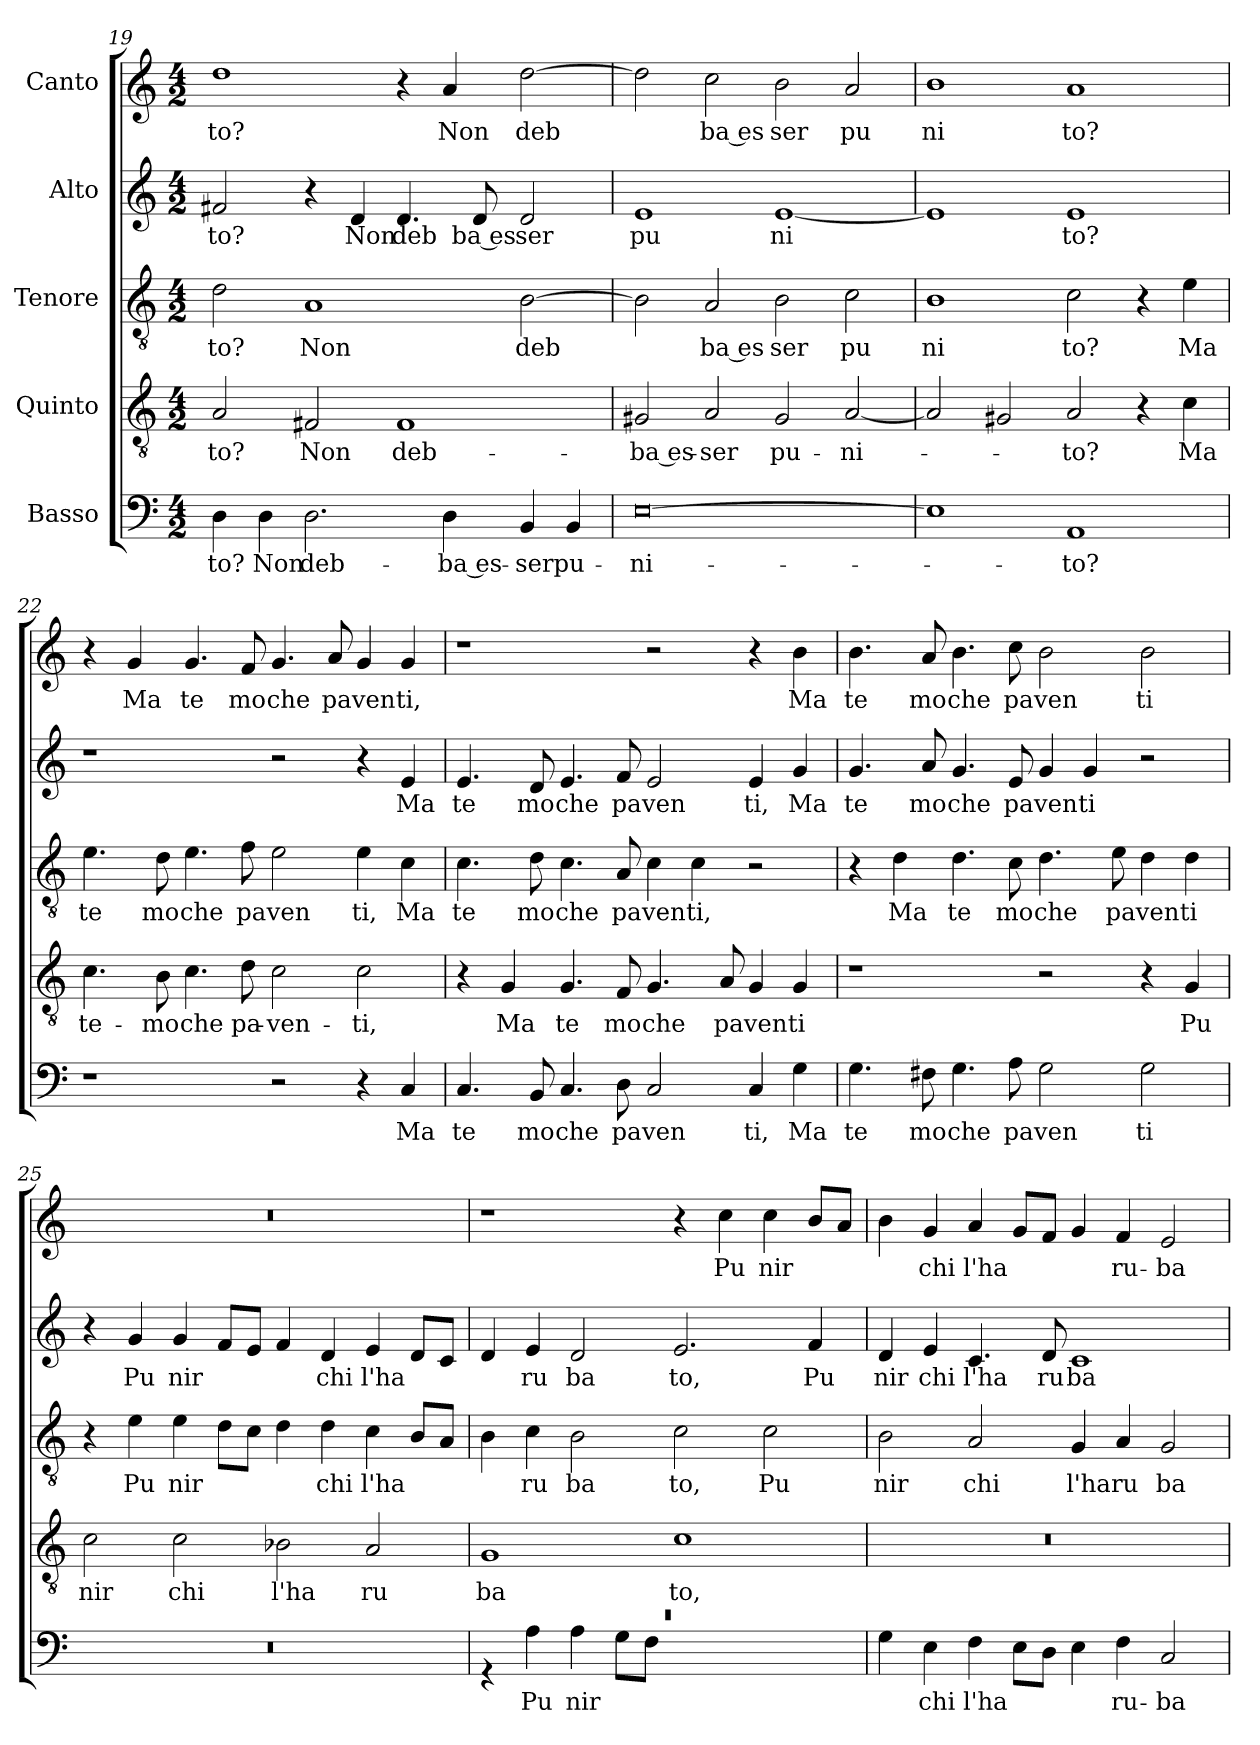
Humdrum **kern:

**kern	**text	**kern	**text	**kern	**text	**kern	**text	**kern	**text
*part5	*part5	*part4	*part4	*part3	*part3	*part2	*part2	*part1	*part1
*staff5	*staff5	*staff4	*staff4	*staff3	*staff3	*staff2	*staff2	*staff1	*staff1
*I"Basso	*	*I"Quinto	*	*I"Tenore	*	*I"Alto	*	*I"Canto	*
*clefF4	*	*clefGv2	*	*clefGv2	*	*clefG2	*	*clefG2	*
*M4/2	*	*M4/2	*	*M4/2	*	*M4/2	*	*M4/2	*
=19	=19	=19	=19	=19	=19	=19	=19	=19	=19
!	!LO:LY:b	!	!LO:LY:b	!	!LO:LY:b	!	!LO:LY:b	!	!LO:LY:b
4D\	-to?	2A/	-to?	2d\	to?	2f#X/	to?	1dd	to?
!	!LO:LY:b	!	!	!	!	!	!	!	!
4D\	Non	.	.	.	.	.	.	.	.
!	!LO:LY:b	!	!LO:LY:b	!	!LO:LY:b	!	!	!	!
2.D\	deb-	2F#X/	Non	1A	Non	4r	.	.	.
!	!	!	!	!	!	!	!LO:LY:b	!	!
.	.	.	.	.	.	4d/	Non	.	.
!	!	!	!LO:LY:b	!	!	!	!LO:LY:b	!	!
.	.	1F#	deb-	.	.	4.d/	deb	4r	.
!	!LO:LY:b	!	!	!	!	!	!	!	!LO:LY:b
4D\	ba es-	.	.	.	.	.	.	4a/	Non
!	!	!	!	!	!	!	!LO:LY:b	!	!
.	.	.	.	.	.	8d/	ba es	.	.
!	!LO:LY:b	!	!	!	!LO:LY:b	!	!LO:LY:b	!	!LO:LY:b
4BB/	-serpu-	.	.	[2B\	deb	2d/	ser	[2dd\	deb
4BB/	.	.	.	.	.	.	.	.	.
=20	=20	=20	=20	=20	=20	=20	=20	=20	=20
!	!LO:LY:b	!	!LO:LY:b	!	!	!	!LO:LY:b	!	!
[0E	-ni-	2G#X/	ba es-	2B\]	.	1e	pu	2dd\]	.
!	!	!	!LO:LY:b	!	!LO:LY:b	!	!	!	!LO:LY:b
.	.	2A/	-ser	2A/	ba es	.	.	2cc\	ba es
!	!	!	!LO:LY:b	!	!LO:LY:b	!	!LO:LY:b	!	!LO:LY:b
.	.	2G#/	pu-	2B\	ser	[1e	ni	2b\	ser
!	!	!	!LO:LY:b	!	!LO:LY:b	!	!	!	!LO:LY:b
.	.	[2A/	-ni-	2c\	pu	.	.	2a/	pu
=21	=21	=21	=21	=21	=21	=21	=21	=21	=21
!	!	!	!	!	!LO:LY:b	!	!	!	!LO:LY:b
1E]	.	2A/]	.	1B	ni	1e]	.	1b	ni
.	.	2G#X/	.	.	.	.	.	.	.
!	!LO:LY:b	!	!LO:LY:b	!	!LO:LY:b	!	!LO:LY:b	!	!LO:LY:b
1AA	-to?	2A/	-to?	2c\	to?	1e	to?	1a	to?
.	.	4r	.	4r	.	.	.	.	.
!	!	!	!LO:LY:b	!	!LO:LY:b	!	!	!	!
.	.	4c\	Ma	4e\	Ma	.	.	.	.
=22	=22	=22	=22	=22	=22	=22	=22	=22	=22
!	!	!	!LO:LY:b	!	!LO:LY:b	!	!	!	!
1r	.	4.c\	te-	4.e\	te	1r	.	4r	.
!	!	!	!	!	!	!	!	!	!LO:LY:b
.	.	.	.	.	.	.	.	4g/	Ma
!	!	!	!LO:LY:b	!	!LO:LY:b	!	!	!	!
.	.	8B\	-mo	8d\	mo	.	.	.	.
!	!	!	!LO:LY:b	!	!LO:LY:b	!	!	!	!LO:LY:b
.	.	4.c\	che	4.e\	che	.	.	4.g/	te
!	!	!	!LO:LY:b	!	!LO:LY:b	!	!	!	!LO:LY:b
.	.	8d\	pa-	8f\	pa	.	.	8f/	mo
!	!	!	!LO:LY:b	!	!LO:LY:b	!	!	!	!LO:LY:b
2r	.	2c\	-ven-	2e\	ven	2r	.	4.g/	che
!	!	!	!	!	!	!	!	!	!LO:LY:b
.	.	.	.	.	.	.	.	8a/	pa
!	!	!	!LO:LY:b	!	!LO:LY:b	!	!	!	!LO:LY:b
4r	.	2c\	-ti,	4e\	ti,	4r	.	4g/	ven
!	!LO:LY:b	!	!	!	!LO:LY:b	!	!LO:LY:b	!	!LO:LY:b
4C/	Ma	.	.	4c\	Ma	4e/	Ma	4g/	ti,
!!LO:LB:g=z
=23	=23	=23	=23	=23	=23	=23	=23	=23	=23
!	!LO:LY:b	!	!	!	!LO:LY:b	!	!LO:LY:b	!	!
4.C/	te	4r	.	4.c\	te	4.e/	te	1r	.
!	!	!	!LO:LY:b	!	!	!	!	!	!
.	.	4G/	Ma	.	.	.	.	.	.
!	!LO:LY:b	!	!	!	!LO:LY:b	!	!LO:LY:b	!	!
8BB/	mo	.	.	8d\	mo	8d/	mo	.	.
!	!LO:LY:b	!	!LO:LY:b	!	!LO:LY:b	!	!LO:LY:b	!	!
4.C/	che	4.G/	te	4.c\	che	4.e/	che	.	.
!	!LO:LY:b	!	!LO:LY:b	!	!LO:LY:b	!	!LO:LY:b	!	!
8D\	pa	8F/	mo	8A/	pa	8f/	pa	.	.
!	!LO:LY:b	!	!LO:LY:b	!	!LO:LY:b	!	!LO:LY:b	!	!
2C/	ven	4.G/	che	4c\	ven	2e/	ven	2r	.
!	!	!	!	!	!LO:LY:b	!	!	!	!
.	.	.	.	4c\	ti,	.	.	.	.
!	!	!	!LO:LY:b	!	!	!	!	!	!
.	.	8A/	pa	.	.	.	.	.	.
!	!LO:LY:b	!	!LO:LY:b	!	!	!	!LO:LY:b	!	!
4C/	ti,	4G/	ven	2r	.	4e/	ti,	4r	.
!	!LO:LY:b	!	!LO:LY:b	!	!	!	!LO:LY:b	!	!LO:LY:b
4G\	Ma	4G/	ti	.	.	4g/	Ma	4b\	Ma
=24	=24	=24	=24	=24	=24	=24	=24	=24	=24
!	!LO:LY:b	!	!	!	!	!	!LO:LY:b	!	!LO:LY:b
4.G\	te	1r	.	4r	.	4.g/	te	4.b\	te
!	!	!	!	!	!LO:LY:b	!	!	!	!
.	.	.	.	4d\	Ma	.	.	.	.
!	!LO:LY:b	!	!	!	!	!	!LO:LY:b	!	!LO:LY:b
8F#X\	mo	.	.	.	.	8a/	mo	8a/	mo
!	!LO:LY:b	!	!	!	!LO:LY:b	!	!LO:LY:b	!	!LO:LY:b
4.G\	che	.	.	4.d\	te	4.g/	che	4.b\	che
!	!LO:LY:b	!	!	!	!LO:LY:b	!	!LO:LY:b	!	!LO:LY:b
8A\	pa	.	.	8c\	mo	8e/	pa	8cc\	pa
!	!LO:LY:b	!	!	!	!LO:LY:b	!	!LO:LY:b	!	!LO:LY:b
2G\	ven	2r	.	4.d\	che	4g/	ven	2b\	ven
!	!	!	!	!	!	!	!LO:LY:b	!	!
.	.	.	.	.	.	4g/	ti	.	.
!	!	!	!	!	!LO:LY:b	!	!	!	!
.	.	.	.	8e\	pa	.	.	.	.
!	!LO:LY:b	!	!	!	!LO:LY:b	!	!	!	!LO:LY:b
2G\	ti	4r	.	4d\	ven	2r	.	2b\	ti
!	!	!	!LO:LY:b	!	!LO:LY:b	!	!	!	!
.	.	4G/	Pu	4d\	ti	.	.	.	.
=25	=25	=25	=25	=25	=25	=25	=25	=25	=25
!	!	!	!LO:LY:b	!	!	!	!	!	!
0r	.	2c\	nir	4r	.	4r	.	0r	.
!	!	!	!	!	!LO:LY:b	!	!LO:LY:b	!	!
.	.	.	.	4e\	Pu	4g/	Pu	.	.
!	!	!	!LO:LY:b	!	!LO:LY:b	!	!LO:LY:b	!	!
.	.	2c\	chi	4e\	nir	4g/	nir	.	.
.	.	.	.	8dL	.	8fL	.	.	.
.	.	.	.	8cJ	.	8eJ	.	.	.
!	!	!	!LO:LY:b	!	!	!	!	!	!
.	.	2B-X\	l'ha	4d\	.	4f/	.	.	.
!	!	!	!	!	!LO:LY:b	!	!LO:LY:b	!	!
.	.	.	.	4d\	chi	4d/	chi	.	.
!	!	!	!LO:LY:b	!	!LO:LY:b	!	!LO:LY:b	!	!
.	.	2A/	ru	4c\	l'ha	4e/	l'ha	.	.
.	.	.	.	8BL	.	8dL	.	.	.
.	.	.	.	8AJ	.	8cJ	.	.	.
=26	=26	=26	=26	=26	=26	=26	=26	=26	=26
*^	*	*	*	*	*	*	*	*	*
!	!	!	!	!LO:LY:b	!	!	!	!	!	!
0r	4r	.	1G	ba	4B\	.	4d/	.	1r	.
!	!	!LO:LY:b	!	!	!	!LO:LY:b	!	!LO:LY:b	!	!
.	4A\	Pu	.	.	4c\	ru	4e/	ru	.	.
!	!	!LO:LY:b	!	!	!	!LO:LY:b	!	!LO:LY:b	!	!
.	4A\	nir	.	.	2B\	ba	2d/	ba	.	.
.	8GL	.	.	.	.	.	.	.	.	.
.	8FJ	.	.	.	.	.	.	.	.	.
!	!	!	!	!LO:LY:b	!	!LO:LY:b	!	!LO:LY:b	!	!
.	1ryy	.	1c	to,	2c\	to,	2.e/	to,	4r	.
!	!	!	!	!	!	!	!	!	!	!LO:LY:b
.	.	.	.	.	.	.	.	.	4cc\	Pu
!	!	!	!	!	!	!LO:LY:b	!	!	!	!LO:LY:b
.	.	.	.	.	2c\	Pu	.	.	4cc\	nir
!	!	!	!	!	!	!	!	!LO:LY:b	!	!
.	.	.	.	.	.	.	4f/	Pu	8bL	.
.	.	.	.	.	.	.	.	.	8aJ	.
*v	*v	*	*	*	*	*	*	*	*	*
!!LO:PB:g=z
=27	=27	=27	=27	=27	=27	=27	=27	=27	=27
!	!	!	!	!	!LO:LY:b	!	!LO:LY:b	!	!
4G\	.	0r	.	2B\	nir	4d/	nir	4b\	.
!	!LO:LY:b	!	!	!	!	!	!LO:LY:b	!	!LO:LY:b
4E\	chi	.	.	.	.	4e/	chi	4g/	chi
!	!LO:LY:b	!	!	!	!LO:LY:b	!	!LO:LY:b	!	!LO:LY:b
4F\	l'ha	.	.	2A/	chi	4.c/	l'ha	4a/	l'ha
8EL	.	.	.	.	.	.	.	8gL	.
!	!	!	!	!	!	!	!LO:LY:b	!	!
8DJ	.	.	.	.	.	8d/	ru	8fJ	.
!	!	!	!	!	!LO:LY:b	!	!LO:LY:b	!	!
4E\	.	.	.	4G/	l'ha	1c	ba	4g/	.
!	!LO:LY:b	!	!	!	!LO:LY:b	!	!	!	!LO:LY:b
4F\	ru-	.	.	4A/	ru	.	.	4f/	ru-
!	!LO:LY:b	!	!	!	!LO:LY:b	!	!	!	!LO:LY:b
2C/	-ba-	.	.	2G/	ba	.	.	2e/	-ba-
=	=	=	=	=	=	=	=	=	=
*-	*-	*-	*-	*-	*-	*-	*-	*-	*-
